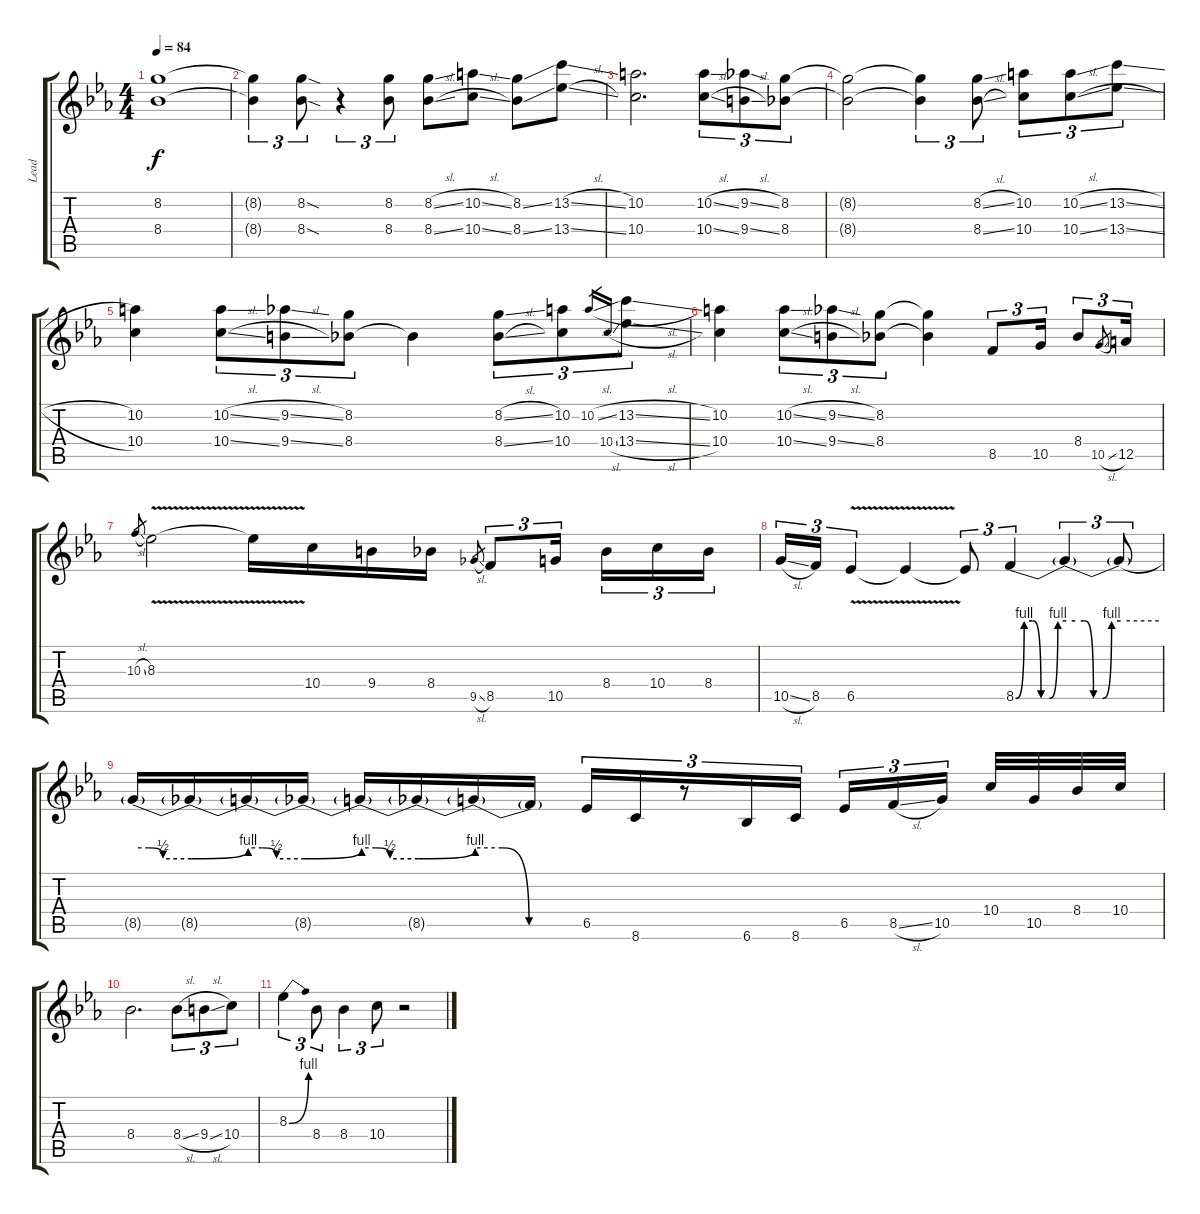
\track ("Lead" "Lead") {instrument distortionguitar}
\staff {score tabs}
\tuning (E4 B3 G3 D3 A2 E2) {hide}
\ts (4 4)
\tempo 84
\clef g2
\ks eb
(8.2 8.4).1{dy f} |
(8.2{t} 8.4{t}).4{tu (3 2)} (8.2{sod} 8.4{sod}).8{tu (3 2)} r.4{tu (3 2)} (8.2 8.4).8{tu (3 2)} (8.2{sl} 8.4{sl}).8 (10.2{sl} 10.4{sl}).8 (8.2{ss} 8.4{ss}).8 (13.2{sl} 13.4{sl}).8 |
(10.2 10.4).2{d} (10.2{sl} 10.4{sl}).8{tu (3 2)} (9.2{sl} 9.4{sl}).8{tu (3 2)} (8.2 8.4).8{tu (3 2)} |
(8.2{t} 8.4{t}).2 (8.2{t} 8.4{t}).4{tu (3 2)} (8.2{sl} 8.4{sl}).8{tu (3 2)} (10.2 10.4).8{tu (3 2)} (10.2{sl} 10.4{sl}).8{tu (3 2)} (13.2{sl} 13.4{sl}).8{tu (3 2)} |
(10.2 10.4).4 (10.2{sl} 10.4{sl}).8{tu (3 2)} (9.2{sl} 9.4{sl}).8{tu (3 2)} (8.2 8.4).8{tu (3 2)} 8.4{t}.4 (8.2{sl} 8.4{sl}).8{tu (3 2)} (10.2 10.4).8{tu (3 2)} 10.2{sl}.16{gr} 10.4{sl}.16{gr} (13.2{sl} 13.4{sl}).8{tu (3 2)} |
(10.2 10.4).4 (10.2{sl} 10.4{sl}).8{tu (3 2)} (9.2{sl} 9.4{sl}).8{tu (3 2)} (8.2 8.4).8{tu (3 2)} (8.2{t} 8.4{t}).4 8.5.8{tu (3 2)} 10.5.16{tu (3 2)} 8.4.8{tu (3 2)} 10.5{sl}.8{gr} 12.5.16{tu (3 2)} |
10.3{sl}.8{gr} 8.3{v}.2 8.3{t}.16 10.4.16 9.4.16 8.4.16 9.5{sl}.8{gr} 8.5.8{tu (3 2)} 10.5.16{tu (3 2)} 8.4.16{tu (3 2)} 10.4.16{tu (3 2)} 8.4.16{tu (3 2)} |
10.5{sl}.16{tu (3 2)} 8.5.16{tu (3 2)} 6.5{v}.4{tu (3 2)} 6.5{t}.4 6.5{t}.8{tu (3 2)} 8.5{be (custom 0 0 10 4 20 4 30 0 40 0 50 4 60 4)}.4{tu (3 2)} 8.5{be (custom 0 4 10 4 20 4 30 0 40 0 50 4 60 4) t}.4{tu (3 2)} 8.5{be (hold 0 4 60 4) t}.8{tu (3 2)} |
8.5{be (custom 0 4 15 4 30 2 60 2) t}.16 8.5{be (bend 0 2 60 4) t}.16 8.5{be (custom 0 4 15 4 30 2 60 2) t}.16 8.5{be (bend 0 2 60 4) t}.16 8.5{be (custom 0 4 15 4 30 2 60 2) t}.16 8.5{be (bend 0 2 60 4) t}.16 8.5{be (custom 0 4 15 4 30 0 60 0) t}.16 8.5{t}.16 6.5.16{tu (3 2)} 8.6.16{tu (3 2)} r.8{tu (3 2)} 6.6.16{tu (3 2)} 8.6.16{tu (3 2)} 6.5.16{tu (3 2)} 8.5{sl}.16{tu (3 2)} 10.5.16{tu (3 2)} 10.4.32 10.5.32 8.4.32 10.4.32 |
8.4.2{d} 8.4{sl}.8{tu (3 2)} 9.4{sl}.8{tu (3 2)} 10.4.8{tu (3 2)} |
8.3{be (bend 0 0 60 4)}.4{tu (3 2)} 8.4.8{tu (3 2)} 8.4.4{tu (3 2)} 10.4.8{tu (3 2)} r.2
